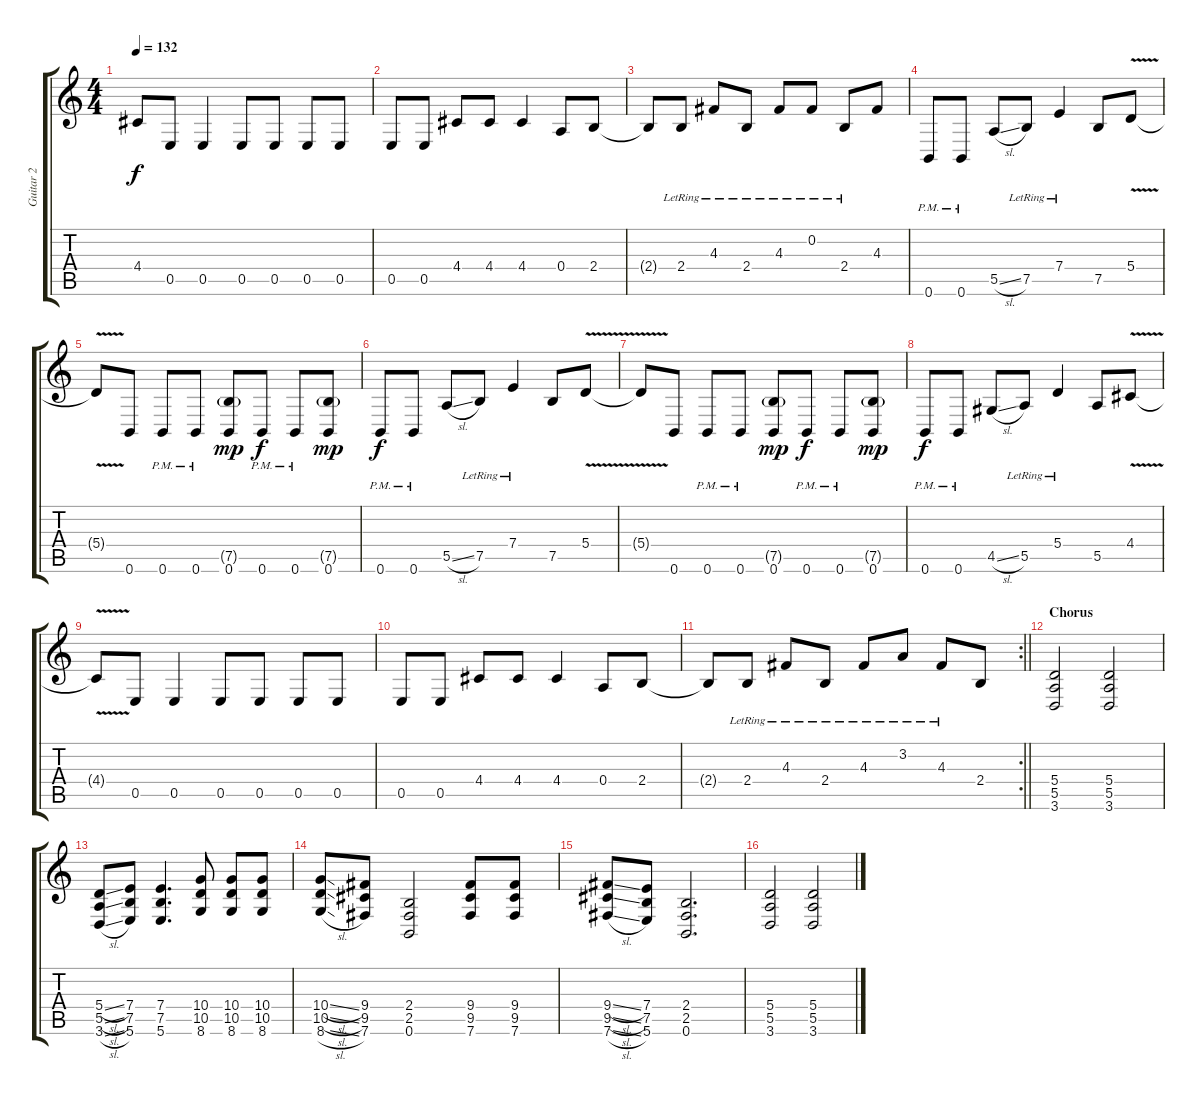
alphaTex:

\track ("Guitar 2" "Guitar 2") {instrument distortionguitar}
\staff {score tabs}
\tuning (B3 Gb3 D3 A2 E2 B1) {hide}
\ts (4 4)
\tempo 132
\clef g2
\ks c
4.4{t}.8{dy f} 0.5.8 0.5.4 0.5.8 0.5.8 0.5.8 0.5.8 |
0.5.8 0.5.8 4.4.8 4.4.8 4.4.4 0.4.8 2.4.8 |
2.4{t}.8 2.4{lr}.8 4.3{lr}.8 2.4{lr}.8 4.3{lr}.8 0.2{lr}.8 2.4{lr}.8 4.3.8 |
0.6{pm}.8 0.6{pm}.8 5.5{sl}.8 7.5{lr}.8 7.4{lr}.4 7.5.8 5.4{v}.8 |
5.4{t}.8 0.6.8 0.6{pm}.8 0.6{pm}.8 (7.5{g} 0.6).8{dy mp} 0.6{pm}.8{dy f} 0.6{pm}.8 (7.5{g} 0.6).8{dy mp} |
0.6{pm}.8{dy f} 0.6{pm}.8 5.5{sl}.8 7.5{lr}.8 7.4{lr}.4 7.5.8 5.4{v}.8 |
5.4{t}.8 0.6.8 0.6{pm}.8 0.6{pm}.8 (7.5{g} 0.6).8{dy mp} 0.6{pm}.8{dy f} 0.6{pm}.8 (7.5{g} 0.6).8{dy mp} |
0.6{pm}.8{dy f} 0.6{pm}.8 4.5{sl}.8 5.5{lr}.8 5.4{lr}.4 5.5.8 4.4{v}.8 |
4.4{t}.8 0.5.8 0.5.4 0.5.8 0.5.8 0.5.8 0.5.8 |
0.5.8 0.5.8 4.4.8 4.4.8 4.4.4 0.4.8 2.4.8 |
\rc 2
\barLineRight lightlight
2.4{t}.8 2.4{lr}.8 4.3{lr}.8 2.4{lr}.8 4.3{lr}.8 3.2{lr}.8 4.3{lr}.8 2.4.8 |
\section ("" "Chorus")
(5.4 5.5 3.6).2{instrument distortionguitar} (5.4 5.5 3.6).2 |
(5.4{sl} 5.5{sl} 3.6{sl}).8 (7.4 7.5 5.6).8 (7.4 7.5 5.6).4{d} (10.4 10.5 8.6).8 (10.4 10.5 8.6).8 (10.4 10.5 8.6).8 |
(10.4{sl} 10.5{sl} 8.6{sl}).8 (9.4 9.5 7.6).8 (2.4 2.5 0.6).2 (9.4 9.5 7.6).8 (9.4 9.5 7.6).8 |
(9.4{sl} 9.5{sl} 7.6{sl}).8 (7.4 7.5 5.6).8 (2.4 2.5 0.6).2{d} |
(5.4 5.5 3.6).2 (5.4 5.5 3.6).2
